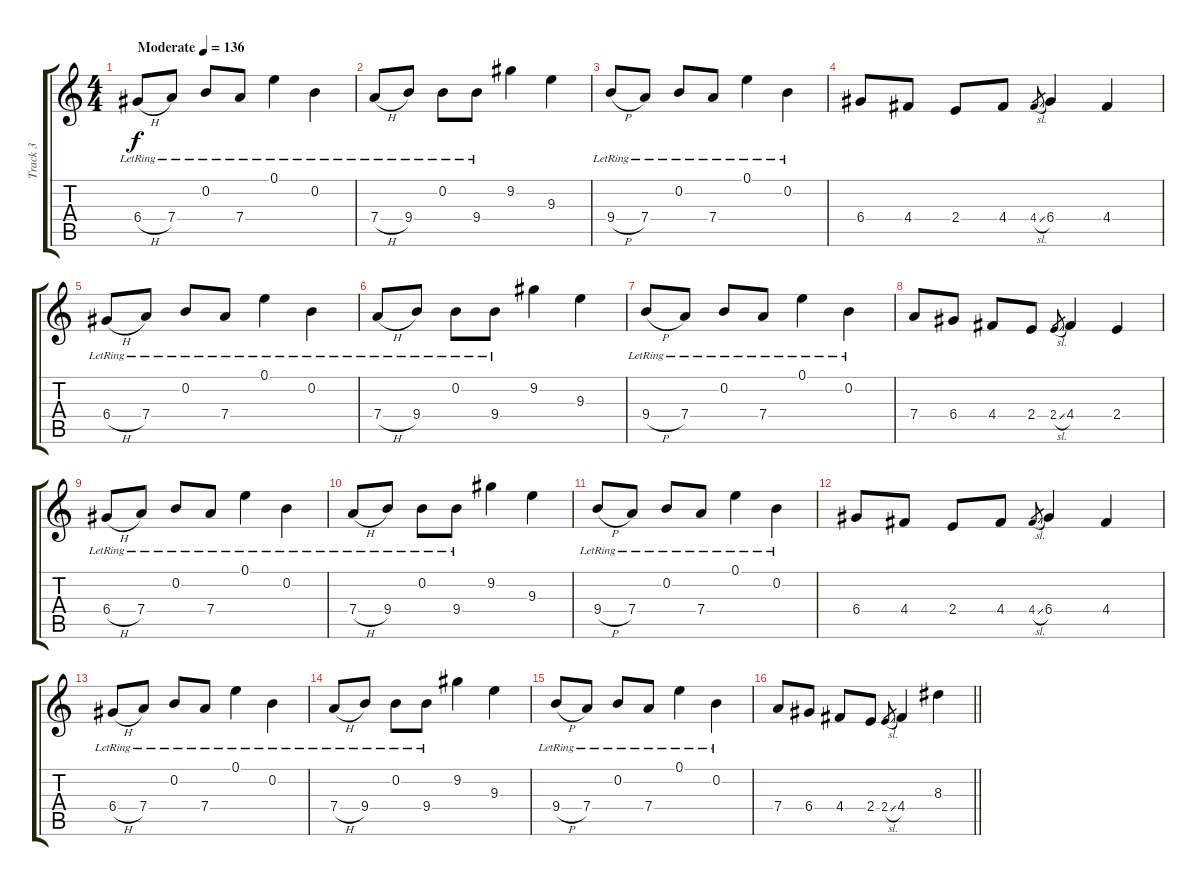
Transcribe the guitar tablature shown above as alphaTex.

\track ("Track 3" "Track 3") {instrument distortionguitar}
\staff {score tabs}
\tuning (E4 B3 G3 D3 A2 E2) {hide}
\ts (4 4)
\tempo (136 "Moderate")
\clef g2
\ks c
6.4{h lr}.8{dy f instrument acousticguitarsteel} 7.4{lr}.8 0.2{lr}.8 7.4{lr}.8 0.1{lr}.4 0.2{lr}.4 |
7.4{h lr}.8 9.4{lr}.8 0.2{lr}.8 9.4{lr}.8 9.2.4 9.3.4 |
9.4{h lr}.8 7.4{lr}.8 0.2{lr}.8 7.4{lr}.8 0.1{lr}.4 0.2{lr}.4 |
6.4.8 4.4.8 2.4.8 4.4.8 4.4{sl}.8{gr} 6.4.4 4.4.4 |
6.4{h lr}.8 7.4{lr}.8 0.2{lr}.8 7.4{lr}.8 0.1{lr}.4 0.2{lr}.4 |
7.4{h lr}.8 9.4{lr}.8 0.2{lr}.8 9.4{lr}.8 9.2.4 9.3.4 |
9.4{h lr}.8 7.4{lr}.8 0.2{lr}.8 7.4{lr}.8 0.1{lr}.4 0.2{lr}.4 |
7.4.8 6.4.8 4.4.8 2.4.8 2.4{sl}.8{gr} 4.4.4 2.4.4 |
6.4{h lr}.8 7.4{lr}.8 0.2{lr}.8 7.4{lr}.8 0.1{lr}.4 0.2{lr}.4 |
7.4{h lr}.8 9.4{lr}.8 0.2{lr}.8 9.4{lr}.8 9.2.4 9.3.4 |
9.4{h lr}.8 7.4{lr}.8 0.2{lr}.8 7.4{lr}.8 0.1{lr}.4 0.2{lr}.4 |
6.4.8 4.4.8 2.4.8 4.4.8 4.4{sl}.8{gr} 6.4.4 4.4.4 |
6.4{h lr}.8 7.4{lr}.8 0.2{lr}.8 7.4{lr}.8 0.1{lr}.4 0.2{lr}.4 |
7.4{h lr}.8 9.4{lr}.8 0.2{lr}.8 9.4{lr}.8 9.2.4 9.3.4 |
9.4{h lr}.8 7.4{lr}.8 0.2{lr}.8 7.4{lr}.8 0.1{lr}.4 0.2{lr}.4 |
\barLineRight lightlight
7.4.8 6.4.8 4.4.8 2.4.8 2.4{sl}.8{gr} 4.4.4 8.3.4
